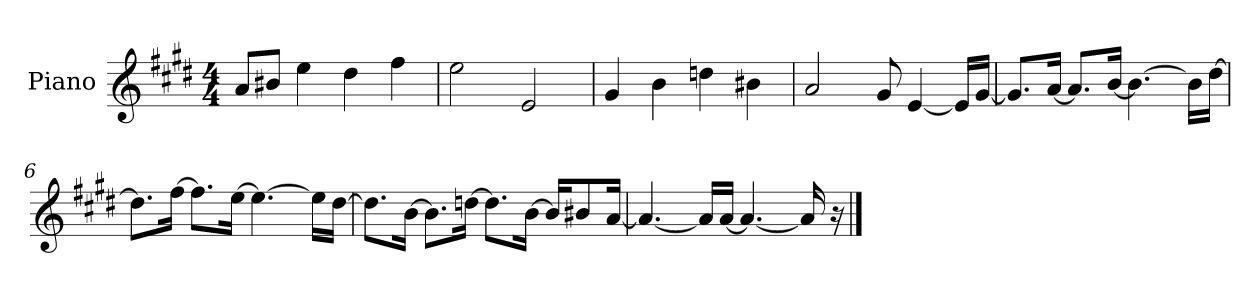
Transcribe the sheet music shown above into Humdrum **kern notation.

**kern
*part1
*staff1
*I"Piano
*I'P-no
*clefG2
*k[f#c#g#d#]
*M4/4
*MM90
=1
8a/L
8b#X/J
4ee\
4dd#\
4ff#\
=2
2ee\
2e/
=3
4g#/
4b\
4ddn\
4b#X\
=4
2a/
8g#/
[4e/
16e/LL]
[16g#/JJ
=5
8.g#/L]
[16a/Jk
8.a/L]
[16b/Jk
4.b\_
16b\LL]
[16dd#\JJ
!!LO:LB:g=z
=6
8.dd#\L]
[16ff#\Jk
8.ff#\L]
[16ee\Jk
4.ee\_
16ee\LL]
[16dd#\JJ
=7
8.dd#\L]
[16b\Jk
8.b\L]
[16ddn\Jk
8.dd\L]
[16b\Jk
16b/KL]
8b#X/
[16a/Jk
=8
4.a/_
16a/LL]
[16a/JJ
4.a/_
16a/]
16r
==
*-
